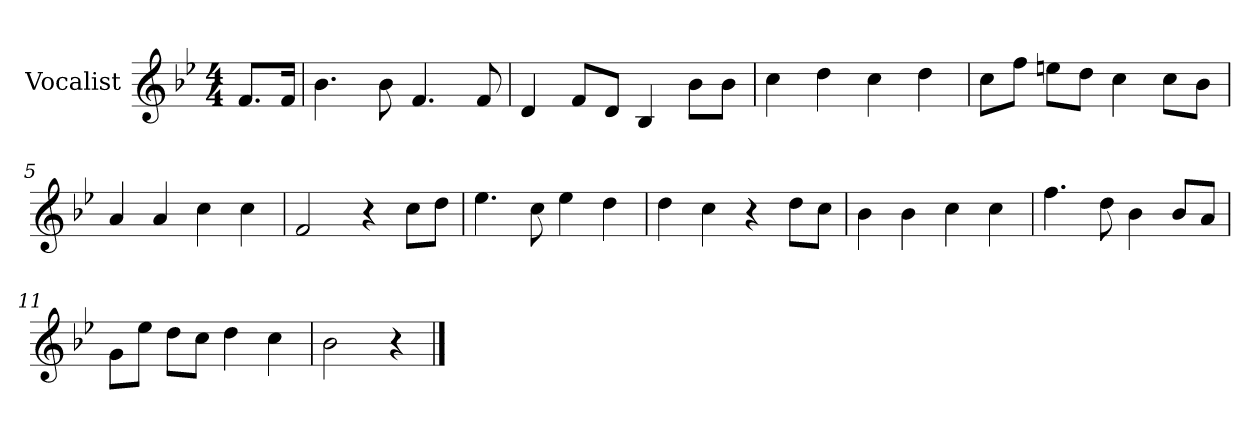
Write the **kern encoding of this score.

**kern
*part1
*staff1
*I"Vocalist
*k[b-e-]
*B-:
*M4/4
=
8.fL
16fJk
=1
4.b-
8b-
4.f
8f
=2
4d
8fL
8dJ
4B-
8b-L
8b-J
=3
4cc
4dd
4cc
4dd
=4
8ccL
8ffJ
8eenL
8ddJ
4cc
8ccL
8b-J
=5
4a
4a
4cc
4cc
=6
2f
4r
8ccL
8ddJ
=7
4.ee-
8cc
4ee-
4dd
=8
4dd
4cc
4r
8ddL
8ccJ
=9
4b-
4b-
4cc
4cc
=10
4.ff
8dd
4b-
8b-L
8aJ
=11
8gL
8ee-J
8ddL
8ccJ
4dd
4cc
=12
2b-
4r
==
*-
